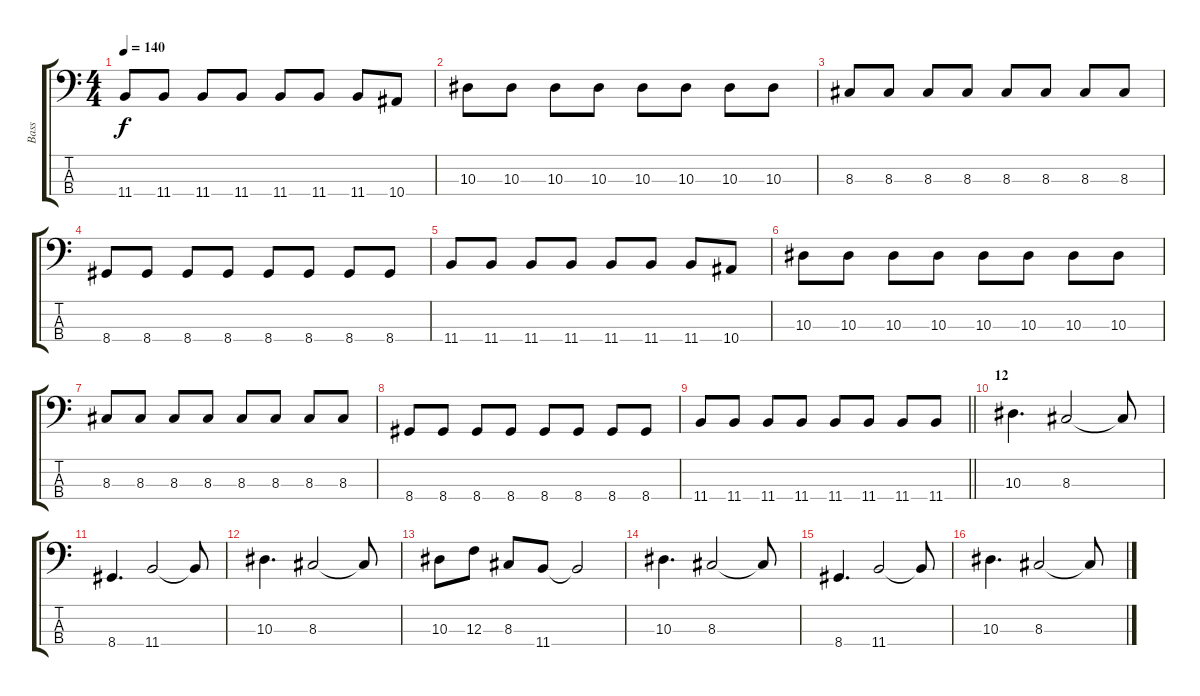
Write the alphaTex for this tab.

\track ("Bass" "Bass") {instrument electricbassfinger}
\staff {score tabs}
\tuning (Eb2 Bb1 F1 C1) {hide}
\ts (4 4)
\tempo 140
\clef f4
\ks c
11.4.8{dy f} 11.4.8 11.4.8 11.4.8 11.4.8 11.4.8 11.4.8 10.4.8 |
10.3.8 10.3.8 10.3.8 10.3.8 10.3.8 10.3.8 10.3.8 10.3.8 |
8.3.8 8.3.8 8.3.8 8.3.8 8.3.8 8.3.8 8.3.8 8.3.8 |
8.4.8 8.4.8 8.4.8 8.4.8 8.4.8 8.4.8 8.4.8 8.4.8 |
11.4.8 11.4.8 11.4.8 11.4.8 11.4.8 11.4.8 11.4.8 10.4.8 |
10.3.8 10.3.8 10.3.8 10.3.8 10.3.8 10.3.8 10.3.8 10.3.8 |
8.3.8 8.3.8 8.3.8 8.3.8 8.3.8 8.3.8 8.3.8 8.3.8 |
8.4.8 8.4.8 8.4.8 8.4.8 8.4.8 8.4.8 8.4.8 8.4.8 |
\barLineRight lightlight
11.4.8 11.4.8 11.4.8 11.4.8 11.4.8 11.4.8 11.4.8 11.4.8 |
\section ("" "12")
10.3.4{d} 8.3.2 8.3{t}.8 |
8.4.4{d} 11.4.2 11.4{t}.8 |
10.3.4{d} 8.3.2 8.3{t}.8 |
10.3.8 12.3.8 8.3.8 11.4.8 11.4{t}.2 |
10.3.4{d} 8.3.2 8.3{t}.8 |
8.4.4{d} 11.4.2 11.4{t}.8 |
10.3.4{d} 8.3.2 8.3{t}.8
